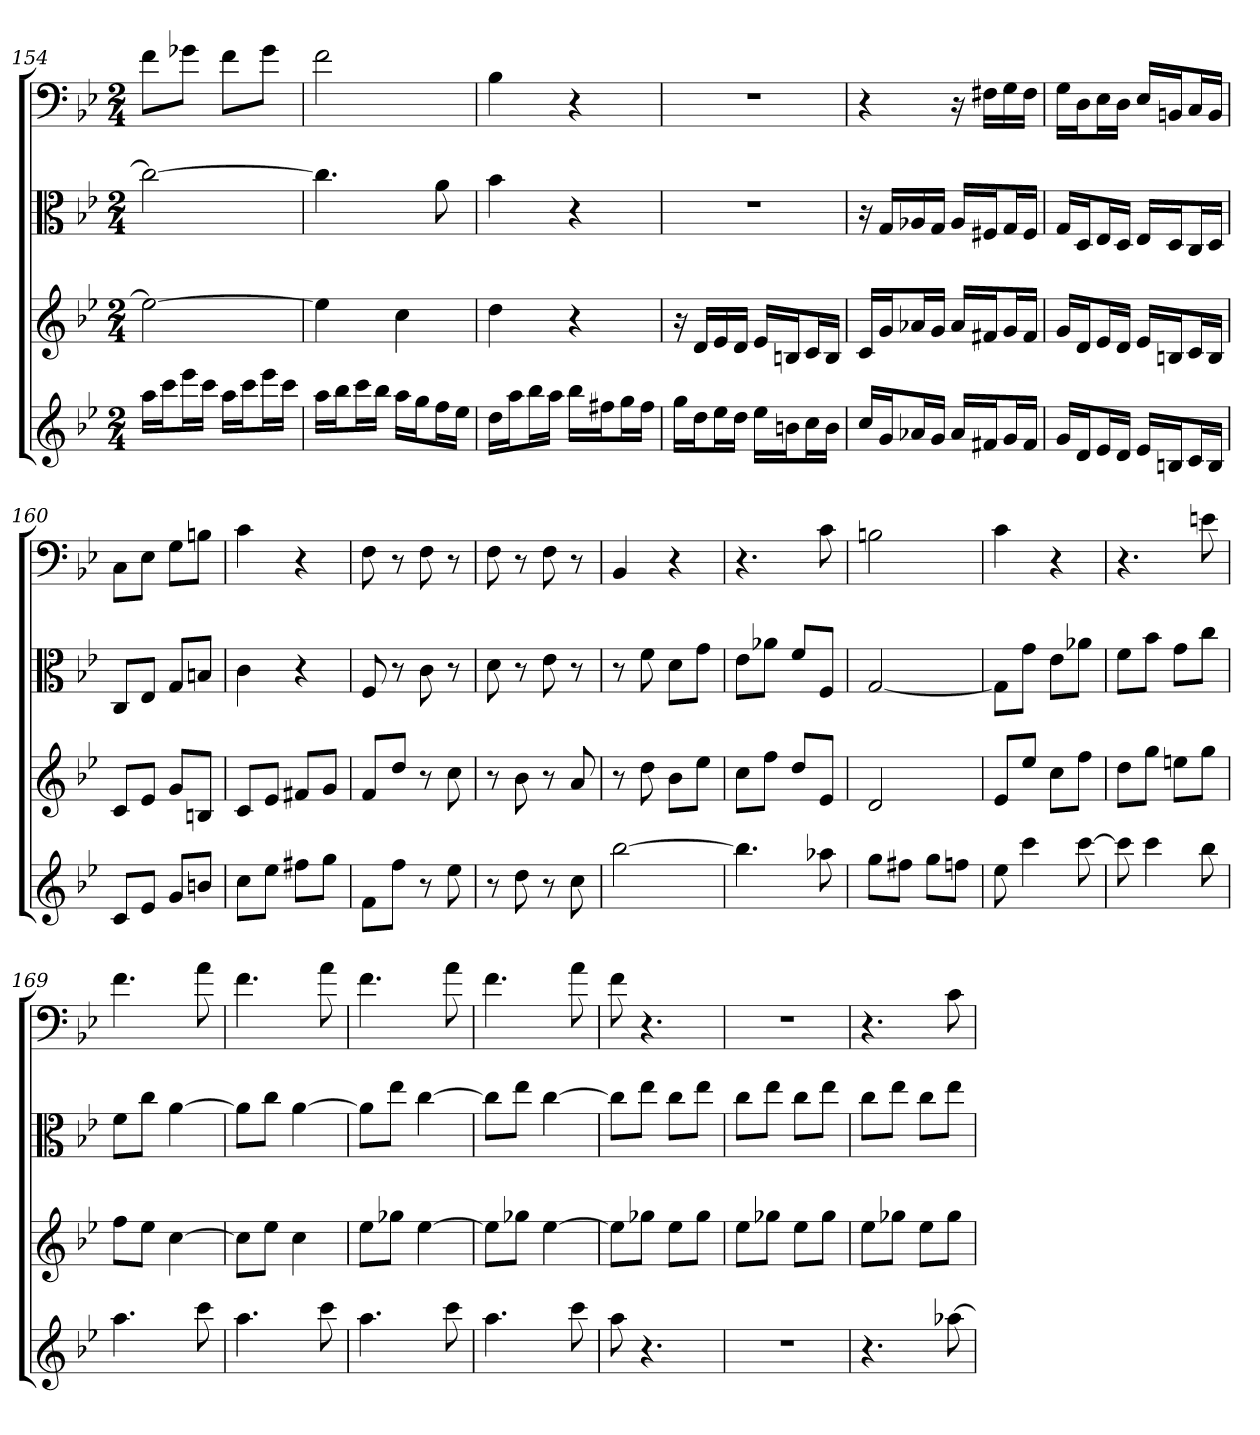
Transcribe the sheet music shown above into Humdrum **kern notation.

**kern	**kern	**kern	**kern
*part4	*part3	*part2	*part1
*staff4	*staff3	*staff2	*staff1
*	*	*clefC3	*clefF4
*k[b-e-]	*k[b-e-]	*k[b-e-]	*k[b-e-]
*B-:	*B-:	*B-:	*B-:
*M2/4	*M2/4	*M2/4	*M2/4
=154	=154	=154	=154
16aaLL	2ee-_	2cc_	8f\L
16cccJ	.	.	.
16eee-L	.	.	8g-X\J
16cccJJ	.	.	.
16aaLL	.	.	8f\L
16cccJ	.	.	.
16eee-L	.	.	8g-\J
16cccJJ	.	.	.
=155	=155	=155	=155
16aaLL	4ee-]	4.cc]	2f
16bb-J	.	.	.
16cccL	.	.	.
16bb-JJ	.	.	.
16aaLL	4cc	.	.
16ggJ	.	.	.
16ffL	.	8a	.
16ee-JJ	.	.	.
=156	=156	=156	=156
16ddLL	4dd	4b-	4B-
16aaJ	.	.	.
16bb-L	.	.	.
16aaJJ	.	.	.
16bb-LL	4r	4r	4r
16ff#XJ	.	.	.
16ggL	.	.	.
16ff#JJ	.	.	.
=157	=157	=157	=157
16ggLL	16r	2r	2r
16ddJ	16dLL	.	.
16ee-L	16e-	.	.
16ddJJ	16dJJ	.	.
16ee-LL	16e-LL	.	.
16bnJ	16BnJ	.	.
16ccL	16cL	.	.
16bJJ	16BJJ	.	.
=158	=158	=158	=158
16ccLL	16cLL	16r	4r
16gJ	16gJ	16G/LL	.
16a-XL	16a-XL	16A-X/	.
16gJJ	16gJJ	16G/JJ	.
16a-LL	16a-LL	16A-/LL	16r
16f#XJ	16f#XJ	16F#X/J	16F#X\LL
16gL	16gL	16G/L	16G\
16f#JJ	16f#JJ	16F#/JJ	16F#\JJ
=159	=159	=159	=159
16gLL	16gLL	16G/LL	16G\LL
16dJ	16dJ	16D/J	16D\J
16e-L	16e-L	16E-/L	16E-\L
16dJJ	16dJJ	16D/JJ	16D\JJ
16e-LL	16e-LL	16E-/LL	16E-/LL
16BnJ	16BnJ	16D/J	16BBn/J
16cL	16cL	16C/L	16C/L
16BJJ	16BJJ	16D/JJ	16BB/JJ
=160	=160	=160	=160
8cL	8cL	8C/L	8C\L
8e-J	8e-J	8E-/J	8E-\J
8gL	8gL	8G/L	8G\L
8bnJ	8BnJ	8Bn/J	8Bn\J
=161	=161	=161	=161
8ccL	8cL	4c	4c
8ee-J	8e-J	.	.
8ff#XL	8f#XL	4r	4r
8ggJ	8gJ	.	.
=162	=162	=162	=162
8fL	8fL	8F	8F
8ffJ	8ddJ	8r	8r
8r	8r	8c	8F
8ee-	8cc	8r	8r
=163	=163	=163	=163
8r	8r	8d	8F
8dd	8b-	8r	8r
8r	8r	8e-	8F
8cc	8a	8r	8r
=164	=164	=164	=164
[2bb-	8r	8r	4BB-
.	8dd	8f	.
.	8b-L	8d\L	4r
.	8ee-J	8g\J	.
=165	=165	=165	=165
4.bb-]	8ccL	8e-\L	4.r
.	8ffJ	8a-X\J	.
.	8ddL	8f/L	.
8aa-X	8e-J	8F/J	8c
=166	=166	=166	=166
8ggL	2d	[2G	2Bn
8ff#XJ	.	.	.
8ggL	.	.	.
8ffnJ	.	.	.
=167	=167	=167	=167
8ee-	8e-L	8G\L]	4c
4ccc	8ee-J	8g\J	.
.	8ccL	8e-\L	4r
[8ccc	8ffJ	8a-X\J	.
=168	=168	=168	=168
8ccc]	8ddL	8f\L	4.r
4ccc	8ggJ	8b-\J	.
.	8eenL	8g\L	.
8bb-	8ggJ	8cc\J	8en
=169	=169	=169	=169
4.aa	8ffL	8f\L	4.f
.	8ee-J	8cc\J	.
.	[4cc	[4a	.
8ccc	.	.	8a
=170	=170	=170	=170
4.aa	8ccL]	8a\L]	4.f
.	8ee-J	8cc\J	.
.	4cc	[4a	.
8ccc	.	.	8a
=171	=171	=171	=171
4.aa	8ee-L	8a\L]	4.f
.	8gg-XJ	8ee-\J	.
.	[4ee-	[4cc	.
8ccc	.	.	8a
=172	=172	=172	=172
4.aa	8ee-L]	8cc\L]	4.f
.	8gg-XJ	8ee-\J	.
.	[4ee-	[4cc	.
8ccc	.	.	8a
=173	=173	=173	=173
8aa	8ee-L]	8cc\L]	8f
4.r	8gg-XJ	8ee-\J	4.r
.	8ee-L	8cc\L	.
.	8gg-J	8ee-\J	.
=174	=174	=174	=174
2r	8ee-L	8cc\L	2r
.	8gg-XJ	8ee-\J	.
.	8ee-L	8cc\L	.
.	8gg-J	8ee-\J	.
=175	=175	=175	=175
4.r	8ee-L	8cc\L	4.r
.	8gg-XJ	8ee-\J	.
.	8ee-L	8cc\L	.
[8aa-X	8gg-J	8ee-\J	8c
=	=	=	=
*-	*-	*-	*-
